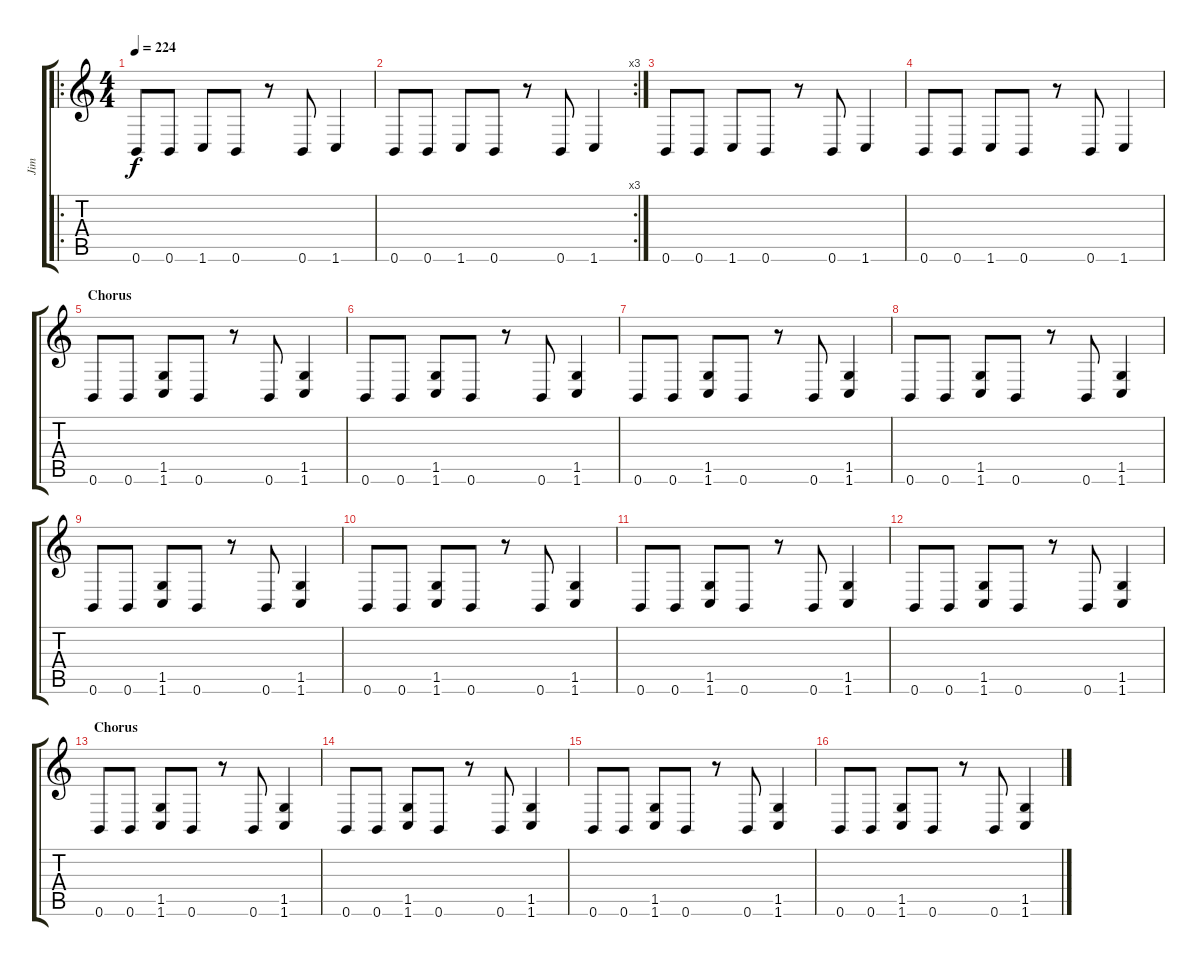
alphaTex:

\track ("Jim" "Jim") {instrument distortionguitar}
\staff {score tabs}
\tuning (Db4 Ab3 E3 B2 Gb2 B1) {hide}
\ro
\ts (4 4)
\tempo 224
\clef g2
\ks c
0.6.8{dy f} 0.6.8 1.6.8 0.6.8 r.8 0.6.8 1.6.4 |
\rc 3
0.6.8 0.6.8 1.6.8 0.6.8 r.8 0.6.8 1.6.4 |
0.6.8 0.6.8 1.6.8 0.6.8 r.8 0.6.8 1.6.4 |
0.6.8 0.6.8 1.6.8 0.6.8 r.8 0.6.8 1.6.4 |
\section ("" "Chorus")
0.6.8 0.6.8 (1.5 1.6).8 0.6.8 r.8 0.6.8 (1.5 1.6).4 |
0.6.8 0.6.8 (1.5 1.6).8 0.6.8 r.8 0.6.8 (1.5 1.6).4 |
0.6.8 0.6.8 (1.5 1.6).8 0.6.8 r.8 0.6.8 (1.5 1.6).4 |
0.6.8 0.6.8 (1.5 1.6).8 0.6.8 r.8 0.6.8 (1.5 1.6).4 |
0.6.8 0.6.8 (1.5 1.6).8 0.6.8 r.8 0.6.8 (1.5 1.6).4 |
0.6.8 0.6.8 (1.5 1.6).8 0.6.8 r.8 0.6.8 (1.5 1.6).4 |
0.6.8 0.6.8 (1.5 1.6).8 0.6.8 r.8 0.6.8 (1.5 1.6).4 |
0.6.8 0.6.8 (1.5 1.6).8 0.6.8 r.8 0.6.8 (1.5 1.6).4 |
\section ("" "Chorus")
0.6.8 0.6.8 (1.5 1.6).8 0.6.8 r.8 0.6.8 (1.5 1.6).4 |
0.6.8 0.6.8 (1.5 1.6).8 0.6.8 r.8 0.6.8 (1.5 1.6).4 |
0.6.8 0.6.8 (1.5 1.6).8 0.6.8 r.8 0.6.8 (1.5 1.6).4 |
0.6.8 0.6.8 (1.5 1.6).8 0.6.8 r.8 0.6.8 (1.5 1.6).4
